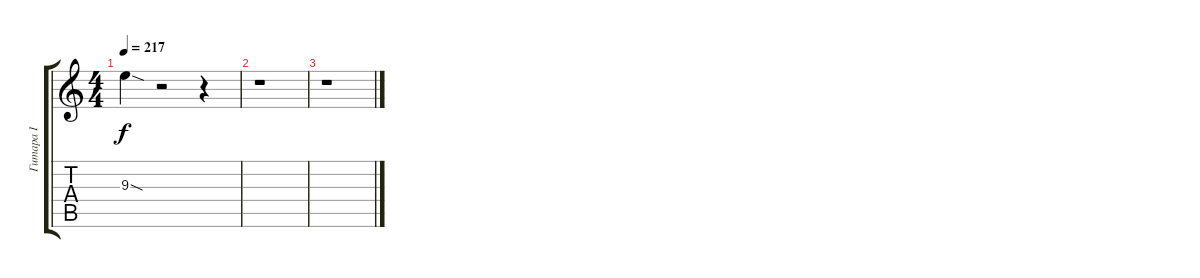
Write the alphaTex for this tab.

\track ("Гитара I" "Гитара I") {instrument distortionguitar}
\staff {score tabs}
\tuning (E4 B3 G3 D3 A2 E2) {hide}
\ts (4 4)
\tempo 217
\clef g2
\ks c
9.3{sod}.4{dy f} r.2 r.4 |
r.1 |
r.1
